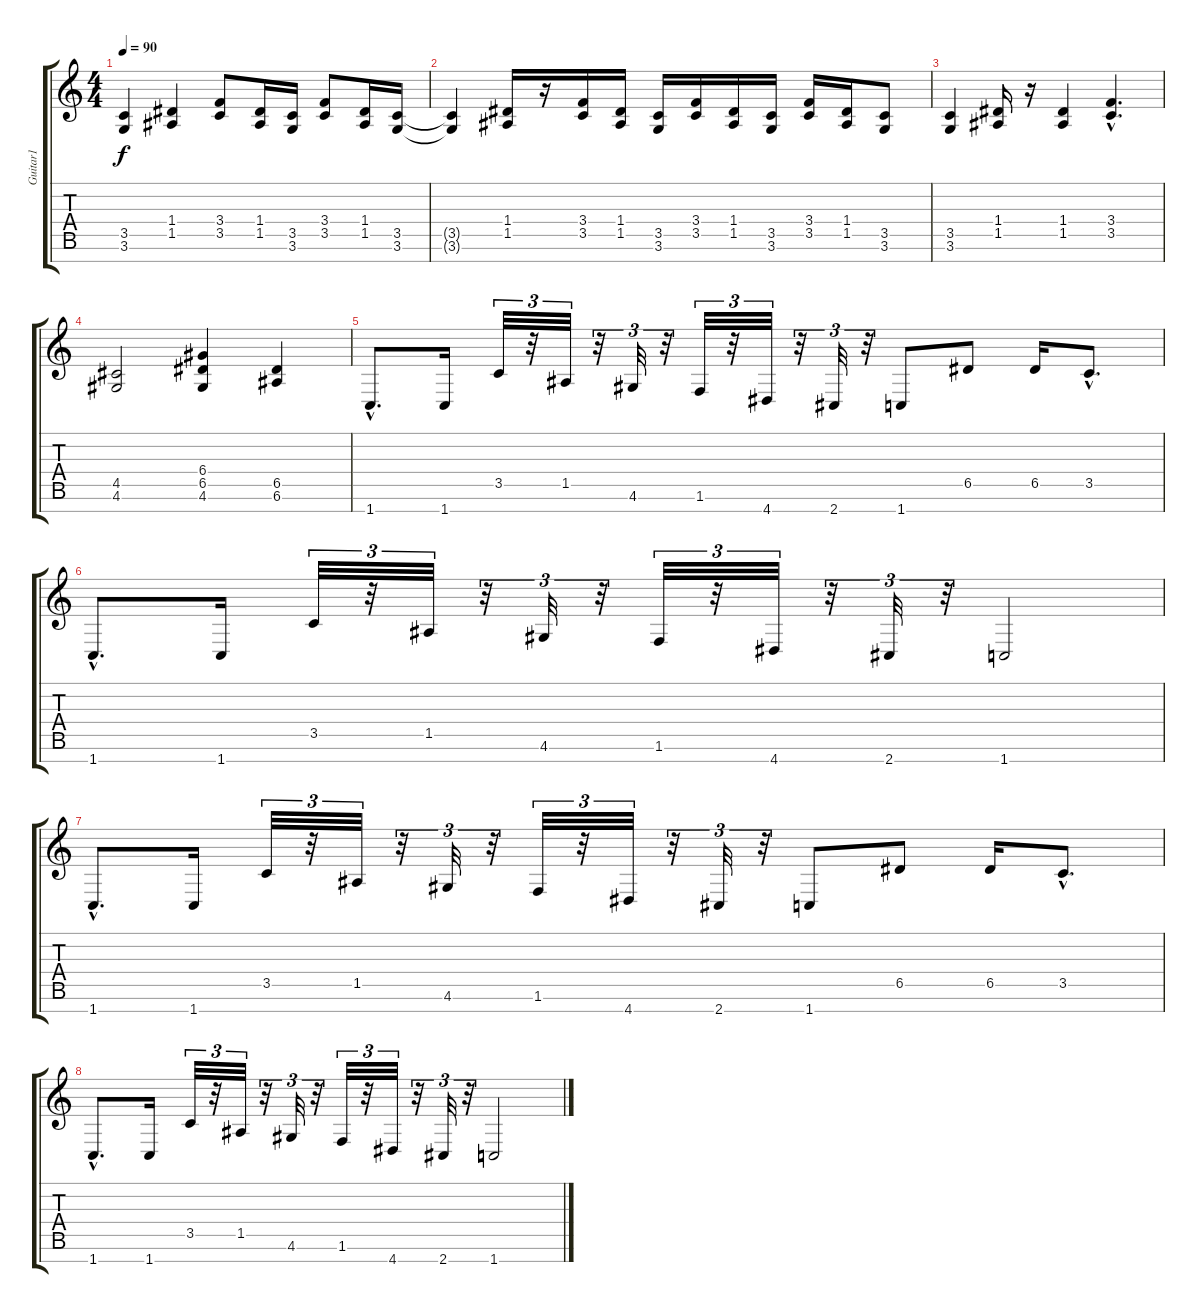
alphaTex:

\track ("Guitar1" "Guitar1") {instrument distortionguitar}
\staff {score tabs}
\tuning (E4 B3 G3 D3 A2 E2 B1) {hide}
\ts (4 4)
\tempo 90
\clef g2
\ks c
(3.5 3.6).4{dy f} (1.4 1.5).4 (3.4 3.5).8 (1.4 1.5).16 (3.5 3.6).16 (3.4 3.5).8 (1.4 1.5).16 (3.5 3.6).16 |
(3.5{t} 3.6{t}).4 (1.4 1.5).16 r.16 (3.4 3.5).16 (1.4 1.5).16 (3.5 3.6).16 (3.4 3.5).16 (1.4 1.5).16 (3.5 3.6).16 (3.4 3.5).16 (1.4 1.5).16 (3.5 3.6).8 |
(3.5 3.6).4 (1.4 1.5).16 r.16 (1.4 1.5).4 (3.4{hac} 3.5{hac}).4{d} |
(4.5 4.6).2 (6.4 6.5 4.6).4 (6.5 6.6).4 |
1.7{hac}.8{d} 1.7.16 3.5.32{tu (3 2)} r.32{tu (3 2)} 1.5.32{tu (3 2)} r.32{tu (3 2)} 4.6.32{tu (3 2)} r.32{tu (3 2)} 1.6.32{tu (3 2)} r.32{tu (3 2)} 4.7.32{tu (3 2)} r.32{tu (3 2)} 2.7.32{tu (3 2)} r.32{tu (3 2)} 1.7.8 6.5.8 6.5.16 3.5{hac}.8{d} |
1.7{hac}.8{d} 1.7.16 3.5.32{tu (3 2)} r.32{tu (3 2)} 1.5.32{tu (3 2)} r.32{tu (3 2)} 4.6.32{tu (3 2)} r.32{tu (3 2)} 1.6.32{tu (3 2)} r.32{tu (3 2)} 4.7.32{tu (3 2)} r.32{tu (3 2)} 2.7.32{tu (3 2)} r.32{tu (3 2)} 1.7.2 |
1.7{hac}.8{d} 1.7.16 3.5.32{tu (3 2)} r.32{tu (3 2)} 1.5.32{tu (3 2)} r.32{tu (3 2)} 4.6.32{tu (3 2)} r.32{tu (3 2)} 1.6.32{tu (3 2)} r.32{tu (3 2)} 4.7.32{tu (3 2)} r.32{tu (3 2)} 2.7.32{tu (3 2)} r.32{tu (3 2)} 1.7.8 6.5.8 6.5.16 3.5{hac}.8{d} |
1.7{hac}.8{d} 1.7.16 3.5.32{tu (3 2)} r.32{tu (3 2)} 1.5.32{tu (3 2)} r.32{tu (3 2)} 4.6.32{tu (3 2)} r.32{tu (3 2)} 1.6.32{tu (3 2)} r.32{tu (3 2)} 4.7.32{tu (3 2)} r.32{tu (3 2)} 2.7.32{tu (3 2)} r.32{tu (3 2)} 1.7.2
